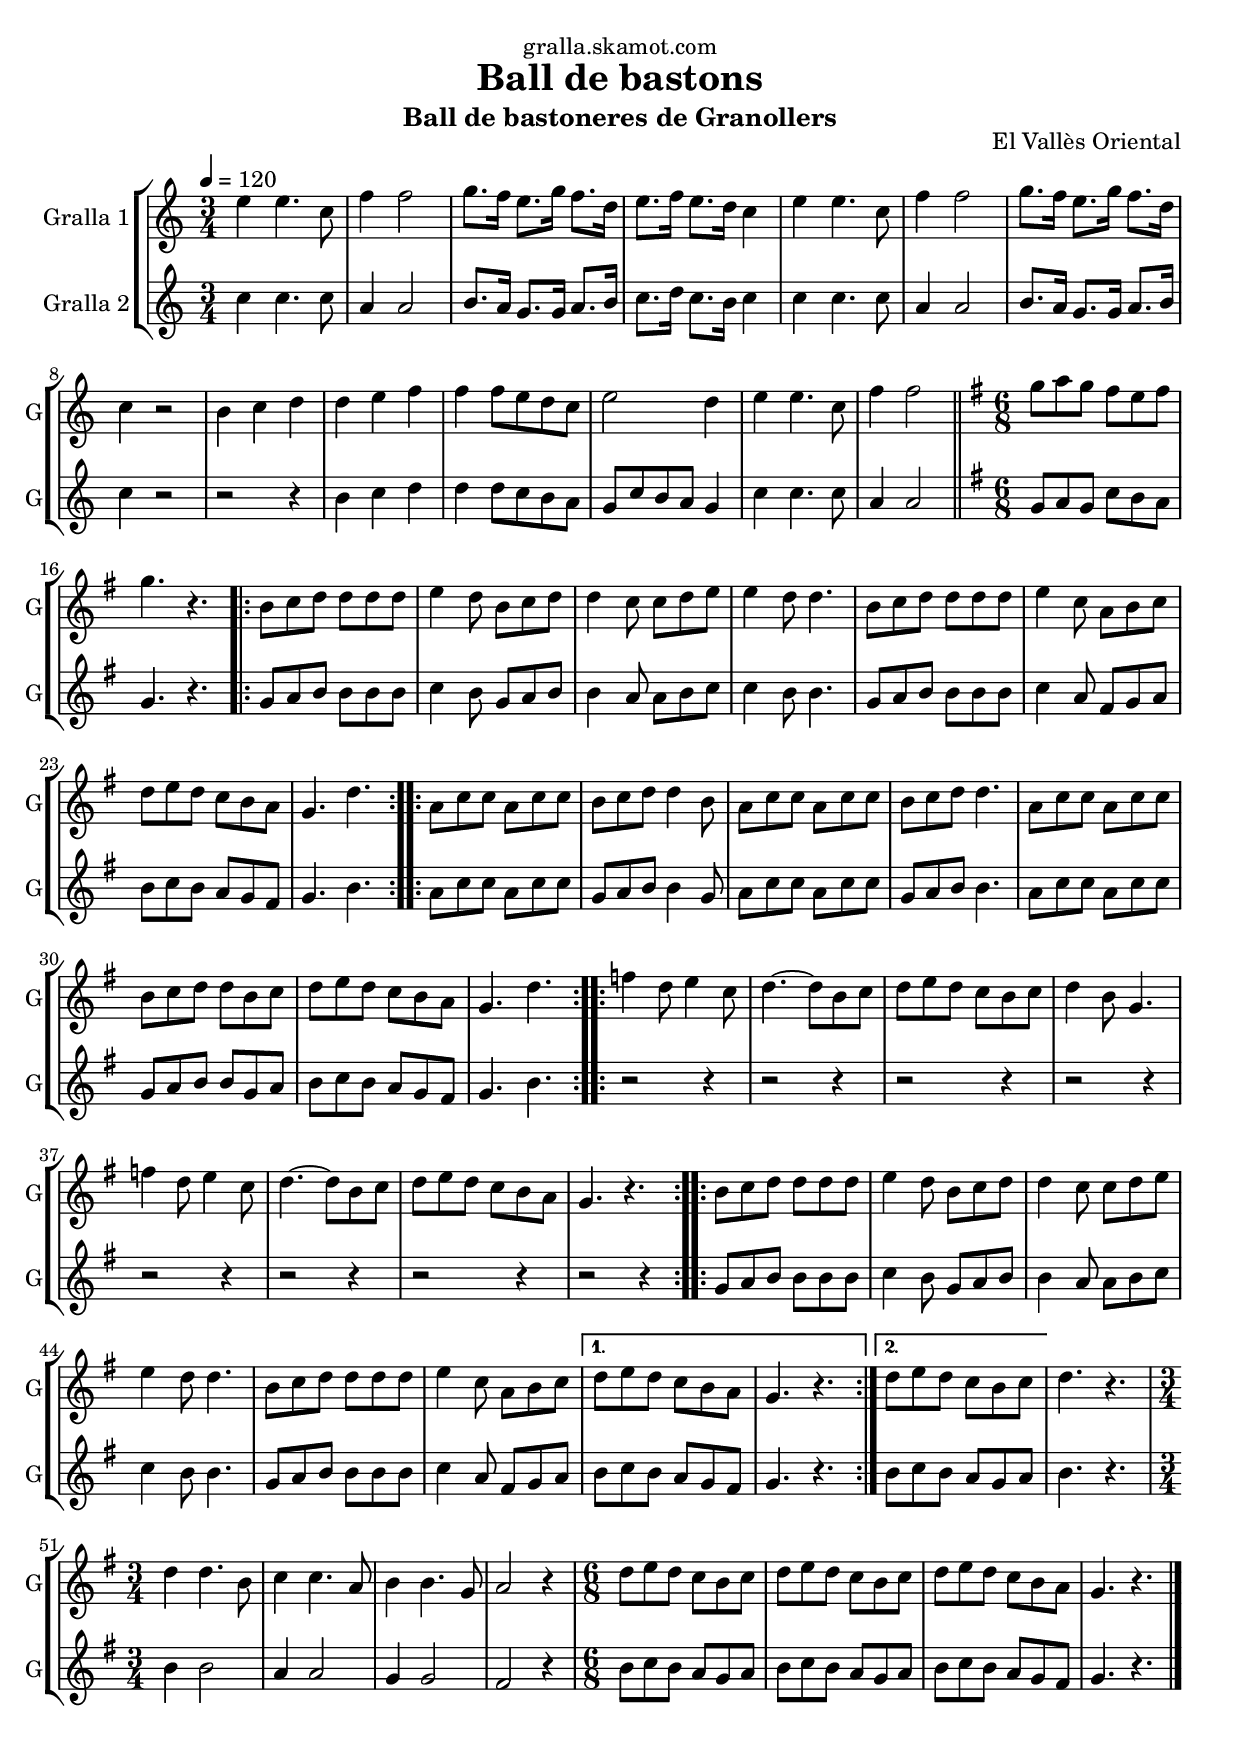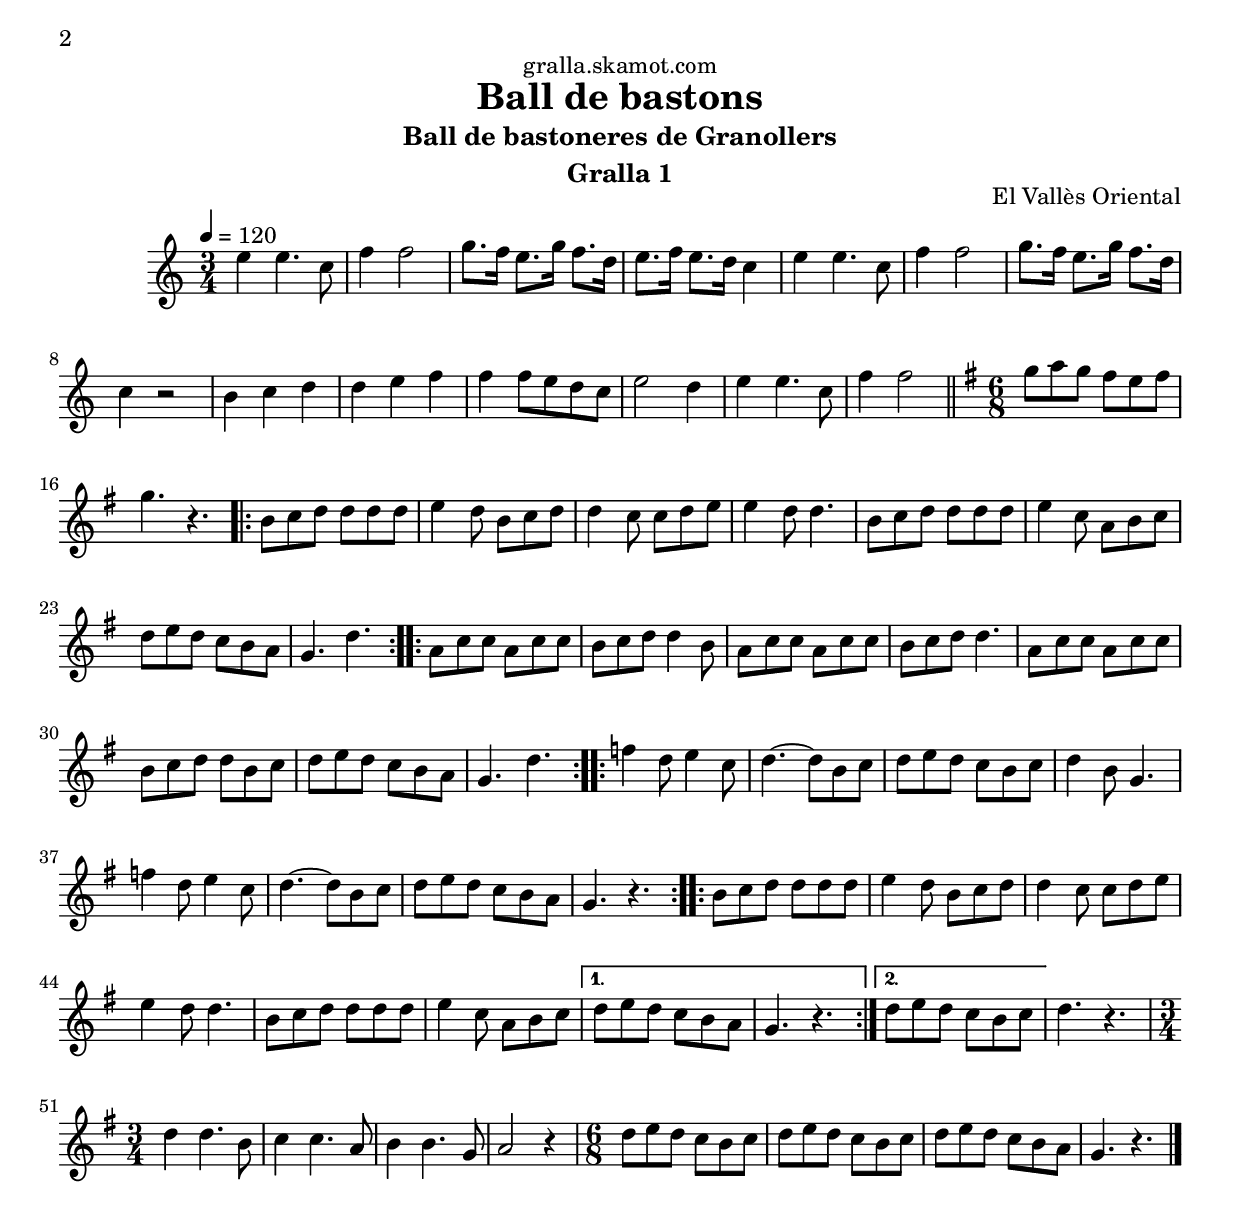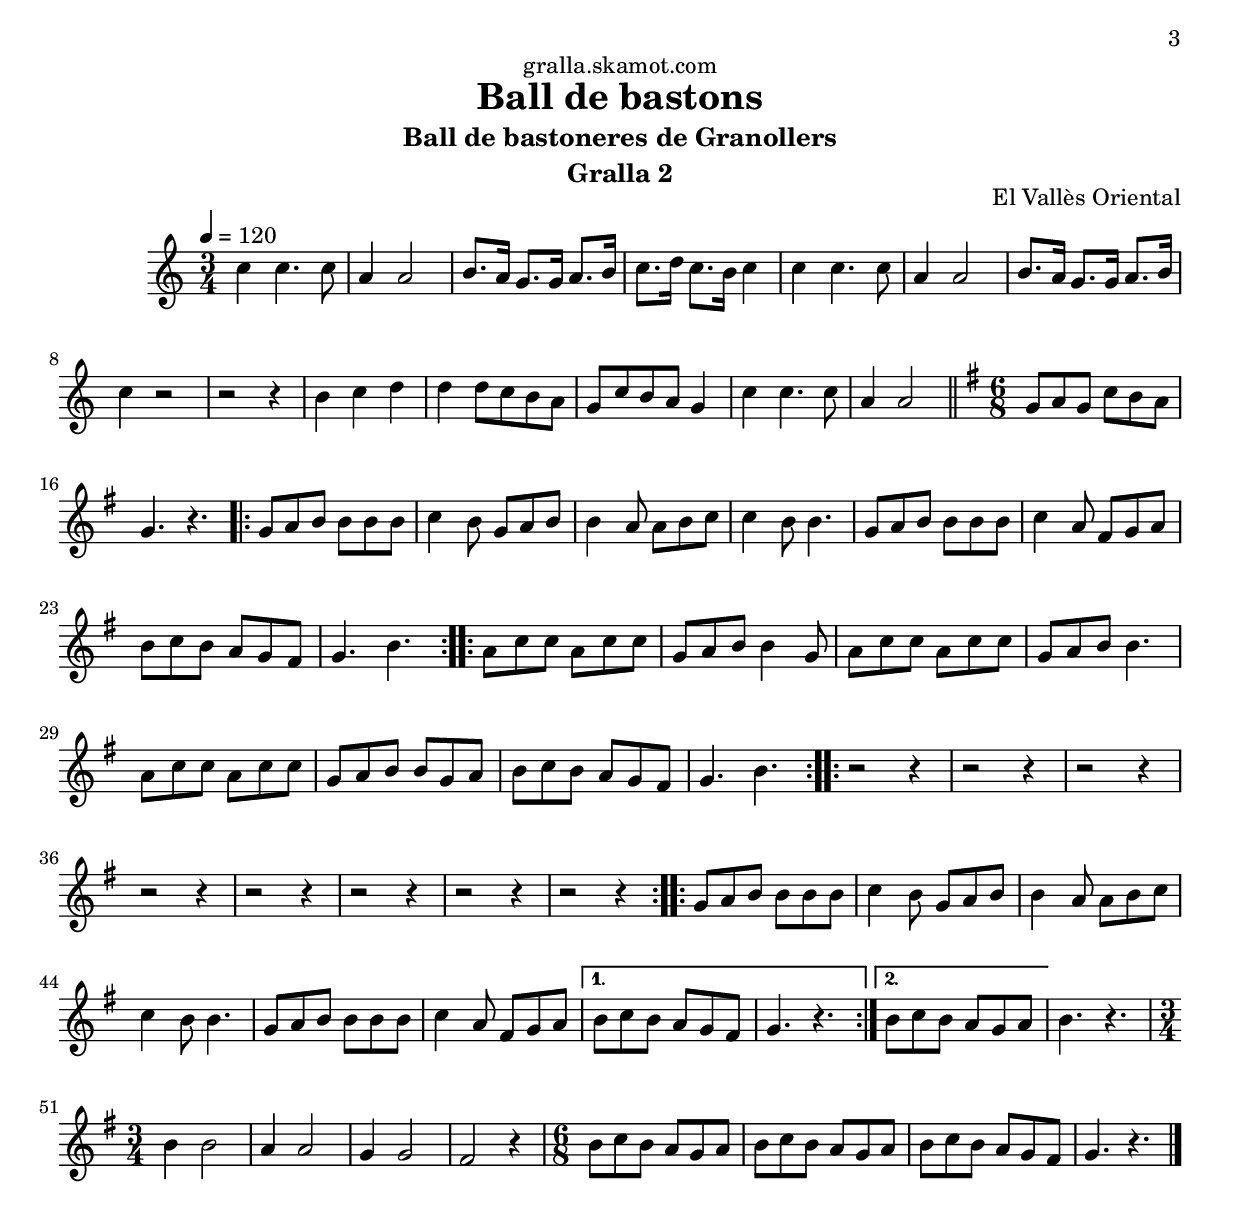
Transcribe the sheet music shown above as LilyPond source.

\version "2.16.2"

\header {
  dedication="gralla.skamot.com"
  title="Ball de bastons"
  subtitle="Ball de bastoneres de Granollers"
  subsubtitle=""
  poet=""
  meter=""
  piece=""
  composer=""
  arranger=""
  opus="El Vallès Oriental"
  instrument=""
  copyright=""
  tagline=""
}

liniaroAa =
\relative e''
{
  \tempo 4=120
  \clef treble
  \key c \major
  \time 3/4
  e4 e4. c8  |
  f4 f2  |
  g8. f16 e8. g16 f8. d16  |
  e8. f16 e8. d16 c4  |
  %05
  e4 e4. c8  |
  f4 f2  |
  g8. f16 e8. g16 f8. d16  |
  c4 r2  |
  b4 c d  |
  %10
  d4 e f  |
  f4 f8 e d c  |
  e2 d4  |
  e4 e4. c8  |
  f4 f2  \bar "||"
  %15
  \key g \major   \time 6/8   g8 a g fis e fis  |
  g4. r  |
  \repeat volta 2 { b,8 c d d d d  |
  e4 d8 b c d  |
  d4 c8 c d e  |
  %20
  e4 d8 d4.  |
  b8 c d d d d  |
  e4 c8 a b c  |
  d8 e d c b a  |
  g4. d'  | }
  %25
  \repeat volta 2 { a8 c c a c c  |
  b8 c d d4 b8  |
  a8 c c a c c  |
  b8 c d d4.  |
  a8 c c a c c  |
  %30
  b8 c d d b c  |
  d8 e d c b a  |
  g4. d'  | }
  \repeat volta 2 { f4 d8 e4 c8  |
  d4. ~ d8 b c  |
  %35
  d8 e d c b c  |
  d4 b8 g4.  |
  f'4 d8 e4 c8  |
  d4. ~ d8 b c  |
  d8 e d c b a  |
  %40
  g4. r  | }
  \repeat volta 2 { b8 c d d d d  |
  e4 d8 b c d  |
  d4 c8 c d e  |
  e4 d8 d4.  |
  %45
  b8 c d d d d  |
  e4 c8 a b c }
  \alternative { { d8 e d c b a  |
  g4. r }
  { d'8 e d c b c } }
  %50
  d4. r  |
  \time 3/4   d4 d4. b8  |
  c4 c4. a8  |
  b4 b4. g8  |
  a2 r4  |
  %55
  \time 6/8   d8 e d c b c  |
  d8 e d c b c  |
  d8 e d c b a  |
  g4. r  \bar "|."
}

liniaroAb =
\relative c''
{
  \tempo 4=120
  \clef treble
  \key c \major
  \time 3/4
  c4 c4. c8  |
  a4 a2  |
  b8. a16 g8. g16 a8. b16  |
  c8. d16 c8. b16 c4  |
  %05
  c4 c4. c8  |
  a4 a2  |
  b8. a16 g8. g16 a8. b16  |
  c4 r2  |
  r2 r4  |
  %10
  b4 c d  |
  d4 d8 c b a  |
  g8 c b a g4  |
  c4 c4. c8  |
  a4 a2  \bar "||"
  %15
  \key g \major   \time 6/8   g8 a g c b a  |
  g4. r  |
  \repeat volta 2 { g8 a b b b b  |
  c4 b8 g a b  |
  b4 a8 a b c  |
  %20
  c4 b8 b4.  |
  g8 a b b b b  |
  c4 a8 fis g a  |
  b8 c b a g fis  |
  g4. b  | }
  %25
  \repeat volta 2 { a8 c c a c c  |
  g8 a b b4 g8  |
  a8 c c a c c  |
  g8 a b b4.  |
  a8 c c a c c  |
  %30
  g8 a b b g a  |
  b8 c b a g fis  |
  g4. b  | }
  \repeat volta 2 { r2 r4  |
  r2 r4  |
  %35
  r2 r4  |
  r2 r4  |
  r2 r4  |
  r2 r4  |
  r2 r4  |
  %40
  r2 r4  | }
  \repeat volta 2 { g8 a b b b b  |
  c4 b8 g a b  |
  b4 a8 a b c  |
  c4 b8 b4.  |
  %45
  g8 a b b b b  |
  c4 a8 fis g a }
  \alternative { { b8 c b a g fis  |
  g4. r }
  { b8 c b a g a } }
  %50
  b4. r  |
  \time 3/4   b4 b2  |
  a4 a2  |
  g4 g2  |
  fis2 r4  |
  %55
  \time 6/8   b8 c b a g a  |
  b8 c b a g a  |
  b8 c b a g fis  |
  g4. r  \bar "|."
}

\bookpart {
  \score {
    \new StaffGroup {
      \override Score.RehearsalMark #'self-alignment-X = #LEFT
      <<
        \new Staff \with {instrumentName = #"Gralla 1" shortInstrumentName = #"G"} \liniaroAa
        \new Staff \with {instrumentName = #"Gralla 2" shortInstrumentName = #"G"} \liniaroAb
      >>
    }
    \layout {}
  }
  \score { \unfoldRepeats
    \new StaffGroup {
      \override Score.RehearsalMark #'self-alignment-X = #LEFT
      <<
        \new Staff \with {instrumentName = #"Gralla 1" shortInstrumentName = #"G"} \liniaroAa
        \new Staff \with {instrumentName = #"Gralla 2" shortInstrumentName = #"G"} \liniaroAb
      >>
    }
    \midi {
      \set Staff.midiInstrument = "oboe"
      \set DrumStaff.midiInstrument = "drums"
    }
  }
}

\bookpart {
  \header {instrument="Gralla 1"}
  \score {
    \new StaffGroup {
      \override Score.RehearsalMark #'self-alignment-X = #LEFT
      <<
        \new Staff \liniaroAa
      >>
    }
    \layout {}
  }
  \score { \unfoldRepeats
    \new StaffGroup {
      \override Score.RehearsalMark #'self-alignment-X = #LEFT
      <<
        \new Staff \liniaroAa
      >>
    }
    \midi {
      \set Staff.midiInstrument = "oboe"
      \set DrumStaff.midiInstrument = "drums"
    }
  }
}

\bookpart {
  \header {instrument="Gralla 2"}
  \score {
    \new StaffGroup {
      \override Score.RehearsalMark #'self-alignment-X = #LEFT
      <<
        \new Staff \liniaroAb
      >>
    }
    \layout {}
  }
  \score { \unfoldRepeats
    \new StaffGroup {
      \override Score.RehearsalMark #'self-alignment-X = #LEFT
      <<
        \new Staff \liniaroAb
      >>
    }
    \midi {
      \set Staff.midiInstrument = "oboe"
      \set DrumStaff.midiInstrument = "drums"
    }
  }
}

